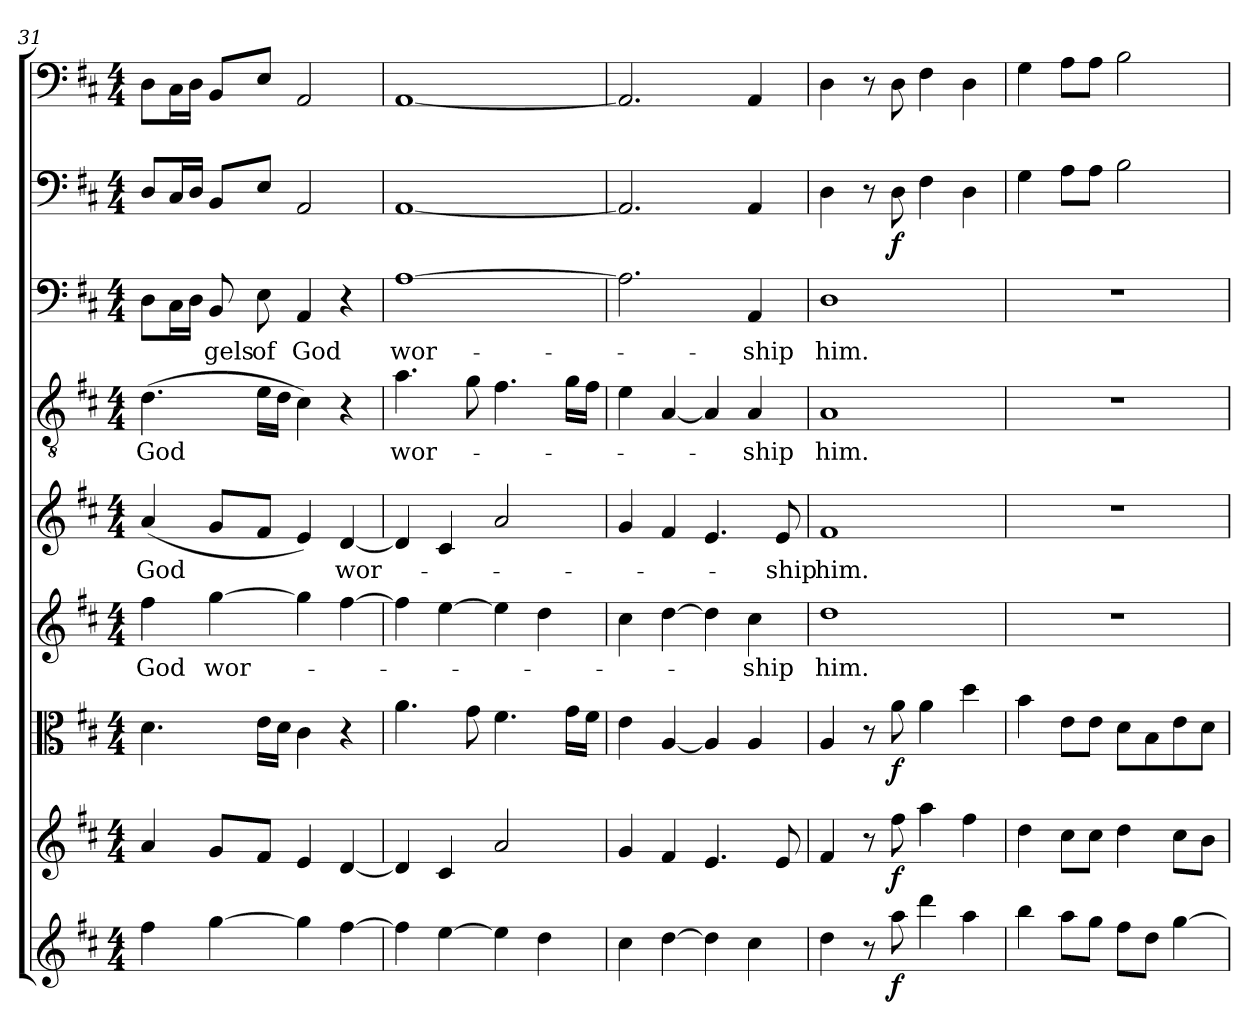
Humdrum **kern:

**kern	**dynam	**kern	**dynam	**kern	**dynam	**kern	**text	**kern	**text	**kern	**text	**kern	**text	**kern	**dynam	**kern
*part9	*part9	*part8	*part8	*part7	*part7	*part6	*part6	*part5	*part5	*part4	*part4	*part3	*part3	*part2	*part2	*part1
*staff9	*staff9	*staff8	*staff8	*staff7	*staff7	*staff6	*staff6	*staff5	*staff5	*staff4	*staff4	*staff3	*staff3	*staff2	*staff2	*staff1
*clefG2	*	*clefG2	*	*clefC3	*	*clefG2	*	*clefG2	*	*clefGv2	*	*clefF4	*	*clefF4	*	*clefF4
*k[f#c#]	*	*k[f#c#]	*	*k[f#c#]	*	*k[f#c#]	*	*k[f#c#]	*	*k[f#c#]	*	*k[f#c#]	*	*k[f#c#]	*	*k[f#c#]
*D:	*	*D:	*	*D:	*	*D:	*	*D:	*	*D:	*	*D:	*	*D:	*	*D:
*M4/4	*	*M4/4	*	*M4/4	*	*M4/4	*	*M4/4	*	*M4/4	*	*M4/4	*	*M4/4	*	*M4/4
=31	=31	=31	=31	=31	=31	=31	=31	=31	=31	=31	=31	=31	=31	=31	=31	=31
4ff#\	.	4a/	.	4.d\	.	4ff#\	God	(4a/	God	(4.d\	God	8D\L	.	8D/L	.	8D\L
.	.	.	.	.	.	.	.	.	.	.	.	16C#\L	.	16C#/L	.	16C#\L
.	.	.	.	.	.	.	.	.	.	.	.	16D\JJ	.	16D/JJ	.	16D\JJ
[4gg\	.	8g/L	.	.	.	[4gg\	wor-	8g/L	.	.	.	8BB/	-gels	8BB/L	.	8BB/L
.	.	8f#/J	.	16e\LL	.	.	.	8f#/J	.	16e\LL	.	8E\	of	8E/J	.	8E/J
.	.	.	.	16d\JJ	.	.	.	.	.	16d\JJ	.	.	.	.	.	.
4gg\]	.	4e/	.	4c#\	.	4gg\]	.	4e/)	.	4c#\)	.	4AA/	God	2AA/	.	2AA/
[4ff#\	.	[4d/	.	4r	.	[4ff#\	.	[4d/	wor-	4r	.	4r	.	.	.	.
=32	=32	=32	=32	=32	=32	=32	=32	=32	=32	=32	=32	=32	=32	=32	=32	=32
4ff#\]	.	4d/]	.	4.a\	.	4ff#\]	.	4d/]	.	4.a\	wor-	[1A\	wor-	[1AA/	.	[1AA/
[4ee\	.	4c#/	.	.	.	[4ee\	.	4c#/	.	.	.	.	.	.	.	.
.	.	.	.	8g\	.	.	.	.	.	8g\	.	.	.	.	.	.
4ee\]	.	2a/	.	4.f#\	.	4ee\]	.	2a/	.	4.f#\	.	.	.	.	.	.
4dd\	.	.	.	.	.	4dd\	.	.	.	.	.	.	.	.	.	.
.	.	.	.	16g\LL	.	.	.	.	.	16g\LL	.	.	.	.	.	.
.	.	.	.	16f#\JJ	.	.	.	.	.	16f#\JJ	.	.	.	.	.	.
=33	=33	=33	=33	=33	=33	=33	=33	=33	=33	=33	=33	=33	=33	=33	=33	=33
4cc#\	.	4g/	.	4e\	.	4cc#\	.	4g/	.	4e\	.	2.A\]	.	2.AA/]	.	2.AA/]
[4dd\	.	4f#/	.	[4A/	.	[4dd\	.	4f#/	.	[4A/	.	.	.	.	.	.
4dd\]	.	4.e/	.	4A/]	.	4dd\]	.	4.e/	.	4A/]	.	.	.	.	.	.
4cc#\	.	.	.	4A/	.	4cc#\	-ship	.	.	4A/	-ship	4AA/	-ship	4AA/	.	4AA/
.	.	8e/	.	.	.	.	.	8e/	-ship	.	.	.	.	.	.	.
=34	=34	=34	=34	=34	=34	=34	=34	=34	=34	=34	=34	=34	=34	=34	=34	=34
4dd\	.	4f#/	.	4A/	.	1dd\	him.	1f#/	him.	1A/	him.	1D\	him.	4D\	.	4D\
8r	.	8r	.	8r	.	.	.	.	.	.	.	.	.	8r	.	8r
8aa\	f	8ff#\	f	8a\	f	.	.	.	.	.	.	.	.	8D\	f	8D\
4ddd\	.	4aa\	.	4a\	.	.	.	.	.	.	.	.	.	4F#\	.	4F#\
4aa\	.	4ff#\	.	4dd\	.	.	.	.	.	.	.	.	.	4D\	.	4D\
=35	=35	=35	=35	=35	=35	=35	=35	=35	=35	=35	=35	=35	=35	=35	=35	=35
4bb\	.	4dd\	.	4b\	.	1r	.	1r	.	1r	.	1r	.	4G\	.	4G\
8aa\L	.	8cc#\L	.	8e\L	.	.	.	.	.	.	.	.	.	8A\L	.	8A\L
8gg\J	.	8cc#\J	.	8e\J	.	.	.	.	.	.	.	.	.	8A\J	.	8A\J
8ff#\L	.	4dd\	.	8d\L	.	.	.	.	.	.	.	.	.	2B\	.	2B\
8dd\J	.	.	.	8B\	.	.	.	.	.	.	.	.	.	.	.	.
[4gg\	.	8cc#\L	.	8e\	.	.	.	.	.	.	.	.	.	.	.	.
.	.	8b\J	.	8d\J	.	.	.	.	.	.	.	.	.	.	.	.
=	=	=	=	=	=	=	=	=	=	=	=	=	=	=	=	=
*-	*-	*-	*-	*-	*-	*-	*-	*-	*-	*-	*-	*-	*-	*-	*-	*-
